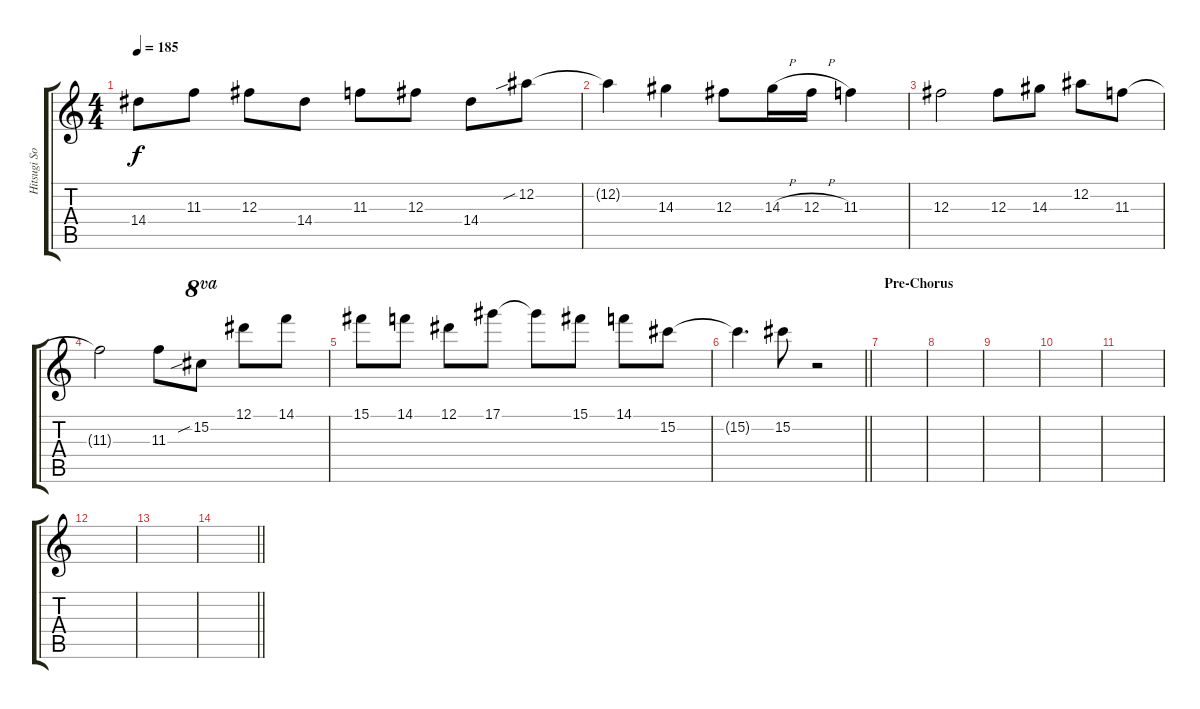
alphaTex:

\track ("Hitsugi Solo" "Hitsugi So") {instrument distortionguitar}
\staff {score tabs}
\tuning (Eb4 Bb3 Gb3 Db3 Ab2 Eb2) {hide}
\ts (4 4)
\tempo 185
\clef g2
\ks c
14.4.8{dy f} 11.3.8 12.3.8 14.4.8 11.3.8 12.3.8 14.4.8 12.2{sib}.8 |
12.2{t}.4 14.3.4 12.3.8 14.3{h}.16 12.3{h}.16 11.3.4 |
12.3.2 12.3.8 14.3.8 12.2.8 11.3.8 |
11.3{t}.2 11.3.8 15.2{sib}.8{ot 8va} 12.1.8 14.1.8 |
15.1.8 14.1.8 12.1.8 17.1.8 17.1{t}.8 15.1.8 14.1.8 15.2.8 |
\barLineRight lightlight
15.2{t}.4{d} 15.2.8 r.2 |
\section ("" "Pre-Chorus")
|
|
|
|
|
|
|
\barLineRight lightlight
